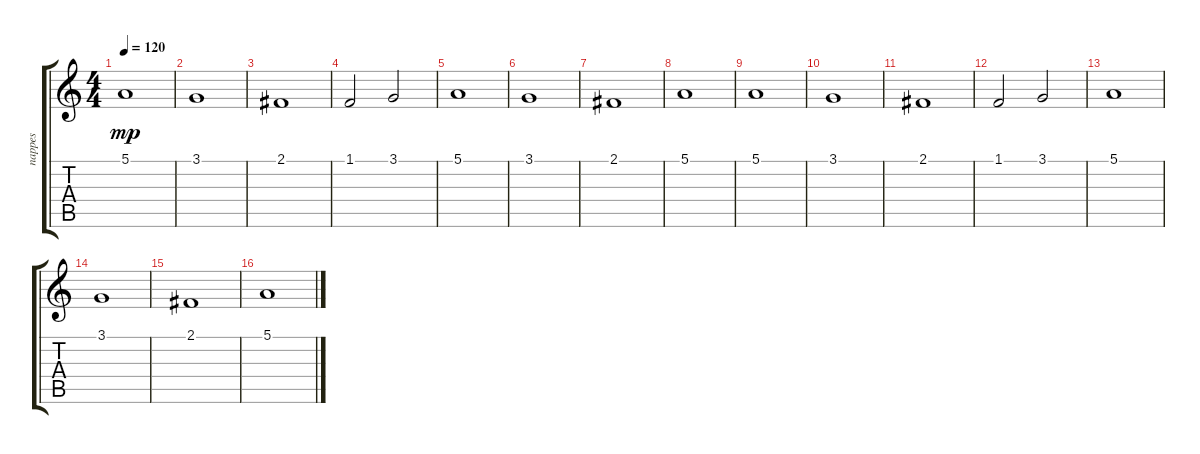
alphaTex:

\track ("nappes" "nappes") {instrument pad7halo}
\staff {score tabs}
\tuning (E4 B3 G3 D3 A2 E2) {hide}
\ts (4 4)
\tempo 120
\clef g2
\ks c
5.1.1{dy mp} |
3.1.1 |
2.1.1 |
1.1.2 3.1.2 |
5.1.1 |
3.1.1 |
2.1.1 |
5.1.1 |
5.1.1 |
3.1.1 |
2.1.1 |
1.1.2 3.1.2 |
5.1.1 |
3.1.1 |
2.1.1 |
5.1.1
